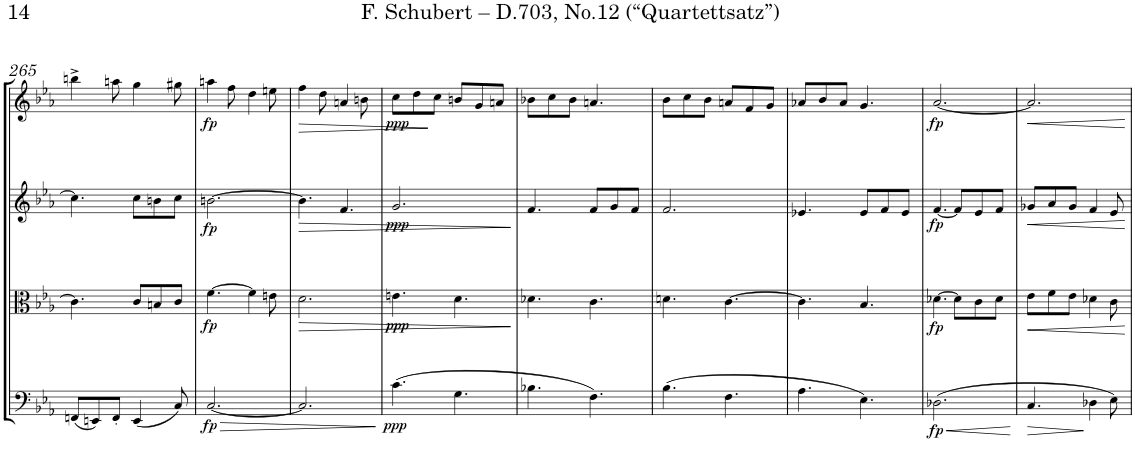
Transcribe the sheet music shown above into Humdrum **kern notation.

**kern	**dynam	**kern	**dynam	**kern	**dynam	**kern	**dynam
*part4	*part4	*part3	*part3	*part2	*part2	*part1	*part1
*staff4	*staff4	*staff3	*staff3	*staff2	*staff2	*staff1	*staff1
*I"Violoncello	*	*I"Viola	*	*I"Violin 2	*	*I"Violin 1	*
*I'Vc	*	*I'Vla	*	*I'Vln	*	*I'Vln	*
!!LO:PB:g=z
*clefF4	*	*clefC3	*	*clefG2	*	*clefG2	*
*k[b-e-a-]	*	*k[b-e-a-]	*	*k[b-e-a-]	*	*k[b-e-a-]	*
*M6/8	*	*M6/8	*	*M6/8	*	*M6/8	*
=265	=265	=265	=265	=265	=265	=265	=265
(8FFn/L	.	4.c\]	.	4.cc\]	.	4bbn^\	.
8EEn/)	.	.	.	.	.	.	.
8FF'/J	.	.	.	.	.	8aan\	.
(4EE/	.	8c/L	.	8cc\L	.	4gg\	.
.	.	8Bn/	.	8bn\	.	.	.
8C/)	.	8c/J	.	8cc\J	.	8gg#X\	.
=266	=266	=266	=266	=266	=266	=266	=266
!	!LO:HP:b	!	!	!	!	!	!
!	!LO:DY:n=1:b	!	!LO:DY:b	!	!LO:DY:b	!	!LO:DY:b
[2.C/	> fp	[4.f\	fp	[2.bn\	fp	4aan\	fp
.	.	.	.	.	.	8ff\	.
.	.	4f\]	.	.	.	4dd\	.
.	.	8en\	.	.	.	8een\	.
=267	=267	=267	=267	=267	=267	=267	=267
!	!	!	!LO:HP:b	!	!LO:HP:b	!	!LO:HP:b
2.C/]	.	2.d\	>	4.b\]	>	4ff\	>
.	.	.	.	.	.	8dd\	.
.	.	.	.	4.f/	.	4an/	.
.	.	.	.	.	.	8bn\	.
.	]	.	.	.	.	.	.
=268	=268	=268	=268	=268	=268	=268	=268
!	!LO:DY:b	!	!LO:DY:b	!	!LO:DY:b	!	!LO:DY:b
(4.c\	ppp	4.en\	ppp	2.g/	ppp	8cc\L	ppp
.	.	.	.	.	.	8dd\	.
.	.	.	.	.	.	8cc\J	]
4.G\	.	4.d\	.	.	.	8bn/L	.
.	.	.	.	.	.	8g/	.
.	.	.	.	.	.	8an/J	.
.	.	.	]	.	]	.	.
=269	=269	=269	=269	=269	=269	=269	=269
4.B-X\	.	4.d-X\	.	4.f/	.	8b-X\L	.
.	.	.	.	.	.	8cc\	.
.	.	.	.	.	.	8b-\J	.
4.F\)	.	4.c\	.	8f/L	.	4.an/	.
.	.	.	.	8g/	.	.	.
.	.	.	.	8f/J	.	.	.
=270	=270	=270	=270	=270	=270	=270	=270
(4.B-\	.	4.dn\	.	2.f/	.	8b-\L	.
.	.	.	.	.	.	8cc\	.
.	.	.	.	.	.	8b-\J	.
4.F\	.	[4.c\	.	.	.	8an/L	.
.	.	.	.	.	.	8f/	.
.	.	.	.	.	.	8g/J	.
=271	=271	=271	=271	=271	=271	=271	=271
4.A-\	.	4.c\]	.	4.e-X/	.	8a-X/L	.
.	.	.	.	.	.	8b-/	.
.	.	.	.	.	.	8a-/J	.
4.E-\)	.	4.B-/	.	8e-/L	.	4.g/	.
.	.	.	.	8f/	.	.	.
.	.	.	.	8e-/J	.	.	.
=272	=272	=272	=272	=272	=272	=272	=272
!	!LO:HP:b	!	!	!	!	!	!
!	!LO:DY:n=1:b	!	!LO:DY:b	!	!LO:DY:b	!	!LO:DY:b
(2.D-X\	< fp	[4.d-X\	fp	[4.f/	fp	[2.a-/	fp
.	.	8d-\L]	.	8f/L]	.	.	.
.	.	8c\	.	8e-/	.	.	.
.	.	8d-\J	.	8f/J	.	.	.
.	[	.	.	.	.	.	.
=273	=273	=273	=273	=273	=273	=273	=273
!	!LO:HP:b	!	!LO:HP:b	!	!LO:HP:b	!	!LO:HP:b
4.C/	>	8e-\L	<	8g-X/L	<	2.a-/]	<
.	.	8f\	.	8a-/	.	.	.
.	.	8e-\J	.	8g-/J	.	.	.
4D-X\	]	4d-X\	.	4f/	.	.	.
8E-\)	.	8c\	.	8e-/	.	.	.
.	.	.	[	.	[	.	[
=	=	=	=	=	=	=	=
*-	*-	*-	*-	*-	*-	*-	*-
